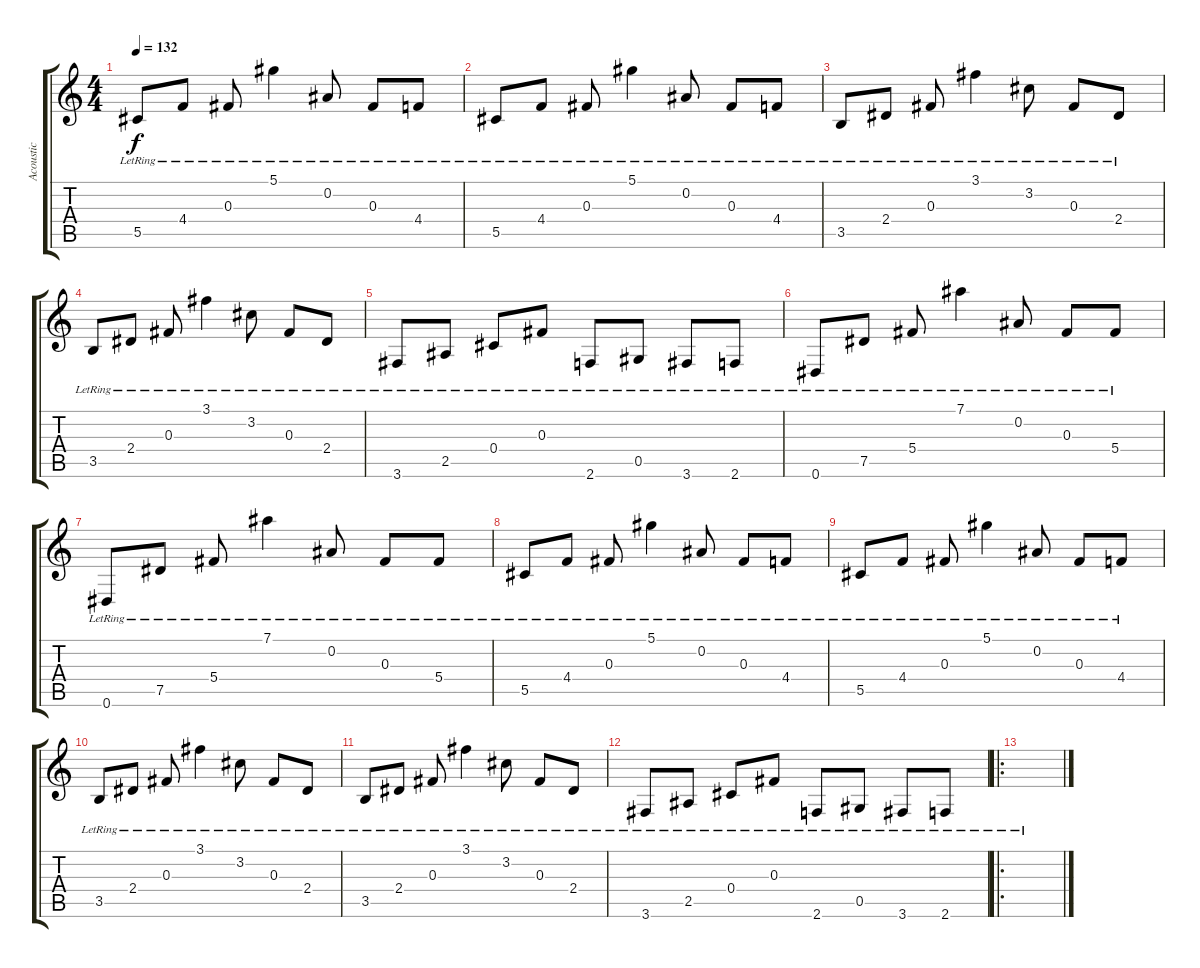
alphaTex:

\track ("Acoustic " "Acoustic ") {instrument electricguitarclean}
\staff {score tabs}
\tuning (Eb4 Bb3 Gb3 Db3 Ab2 Eb2) {hide}
\ts (4 4)
\tempo 132
\clef g2
\ks c
5.5{lr}.8{dy f} 4.4{lr}.8 0.3{lr}.8 5.1{lr}.4 0.2{lr}.8 0.3{lr}.8 4.4{lr}.8 |
5.5{lr}.8 4.4{lr}.8 0.3{lr}.8 5.1{lr}.4 0.2{lr}.8 0.3{lr}.8 4.4{lr}.8 |
3.5{lr}.8 2.4{lr}.8 0.3{lr}.8 3.1{lr}.4 3.2{lr}.8 0.3{lr}.8 2.4{lr}.8 |
3.5{lr}.8 2.4{lr}.8 0.3{lr}.8 3.1{lr}.4 3.2{lr}.8 0.3{lr}.8 2.4{lr}.8 |
3.6{lr}.8 2.5{lr}.8 0.4{lr}.8 0.3{lr}.8 2.6{lr}.8 0.5{lr}.8 3.6{lr}.8 2.6{lr}.8 |
0.6{lr}.8 7.5{lr}.8 5.4{lr}.8 7.1{lr}.4 0.2{lr}.8 0.3{lr}.8 5.4{lr}.8 |
0.6{lr}.8 7.5{lr}.8 5.4{lr}.8 7.1{lr}.4 0.2{lr}.8 0.3{lr}.8 5.4{lr}.8 |
5.5{lr}.8 4.4{lr}.8 0.3{lr}.8 5.1{lr}.4 0.2{lr}.8 0.3{lr}.8 4.4{lr}.8 |
5.5{lr}.8 4.4{lr}.8 0.3{lr}.8 5.1{lr}.4 0.2{lr}.8 0.3{lr}.8 4.4{lr}.8 |
3.5{lr}.8 2.4{lr}.8 0.3{lr}.8 3.1{lr}.4 3.2{lr}.8 0.3{lr}.8 2.4{lr}.8 |
3.5{lr}.8 2.4{lr}.8 0.3{lr}.8 3.1{lr}.4 3.2{lr}.8 0.3{lr}.8 2.4{lr}.8 |
3.6{lr}.8 2.5{lr}.8 0.4{lr}.8 0.3{lr}.8 2.6{lr}.8 0.5{lr}.8 3.6{lr}.8 2.6{lr}.8 |
\ro
